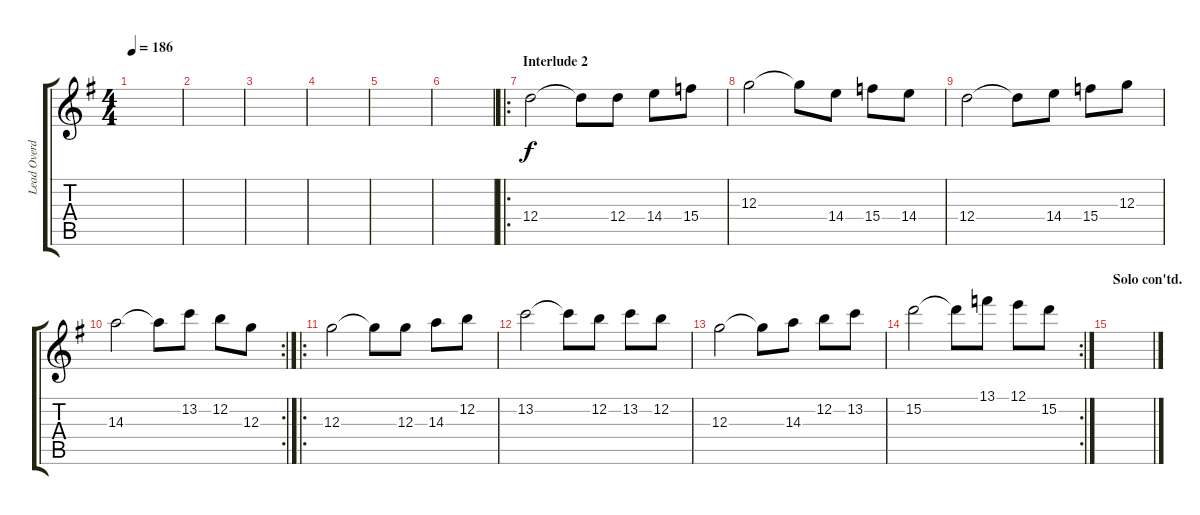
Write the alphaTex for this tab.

\track ("Lead Overdub" "Lead Overd") {instrument overdrivenguitar}
\staff {score tabs}
\tuning (E4 B3 G3 D3 A2 E2) {hide}
\ts (4 4)
\tempo 186
\clef g2
\ks g
|
|
|
|
|
|
\ro
\section ("" "Interlude 2")
12.4.2 12.4{t}.8 12.4.8 14.4.8 15.4.8 |
12.3.2 12.3{t}.8 14.4.8 15.4.8 14.4.8 |
12.4.2 12.4{t}.8 14.4.8 15.4.8 12.3.8 |
\rc 2
14.3.2 14.3{t}.8 13.2.8 12.2.8 12.3.8 |
\ro
12.3.2 12.3{t}.8 12.3.8 14.3.8 12.2.8 |
13.2.2 13.2{t}.8 12.2.8 13.2.8 12.2.8 |
12.3.2 12.3{t}.8 14.3.8 12.2.8 13.2.8 |
\rc 2
15.2.2 15.2{t}.8 13.1.8 12.1.8 15.2.8 |
\section ("" "Solo con'td.")
